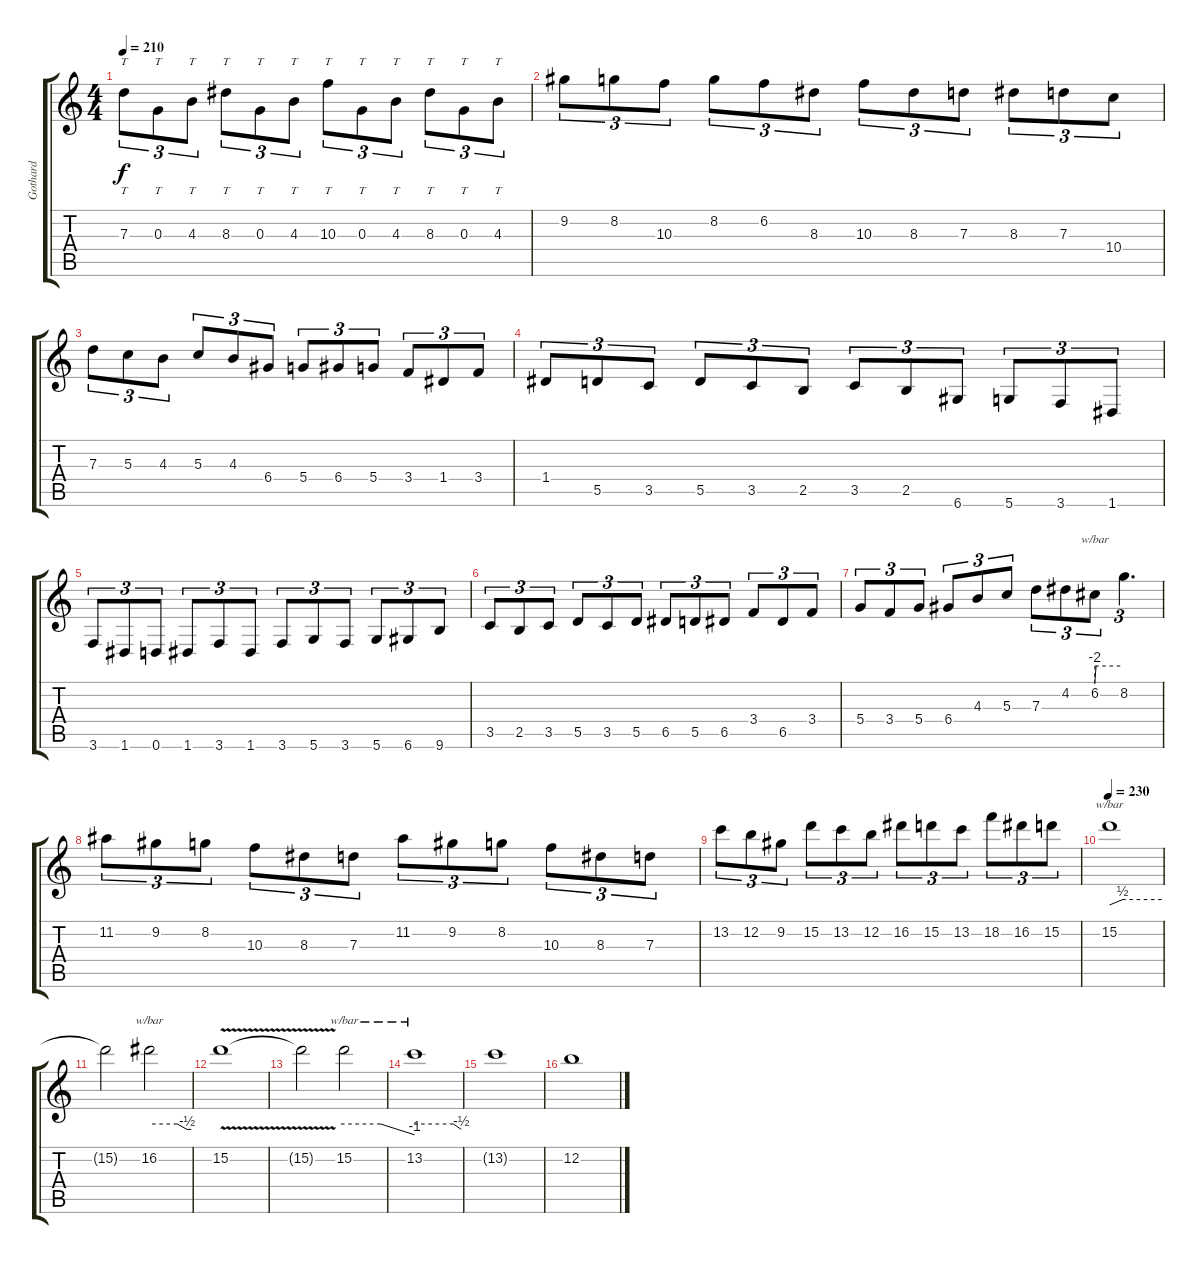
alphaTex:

\track ("Gothard" "Gothard") {instrument overdrivenguitar}
\staff {score tabs}
\tuning (E4 B3 G3 D3 A2 D2) {hide}
\ts (4 4)
\tempo 210
\clef g2
\ks c
7.3.8{tt tu (3 2) dy f} 0.3.8{tt tu (3 2)} 4.3.8{tt tu (3 2)} 8.3.8{tt tu (3 2)} 0.3.8{tt tu (3 2)} 4.3.8{tt tu (3 2)} 10.3.8{tt tu (3 2)} 0.3.8{tt tu (3 2)} 4.3.8{tt tu (3 2)} 8.3.8{tt tu (3 2)} 0.3.8{tt tu (3 2)} 4.3.8{tt tu (3 2)} |
9.2.8{tu (3 2)} 8.2.8{tu (3 2)} 10.3.8{tu (3 2)} 8.2.8{tu (3 2)} 6.2.8{tu (3 2)} 8.3.8{tu (3 2)} 10.3.8{tu (3 2)} 8.3.8{tu (3 2)} 7.3.8{tu (3 2)} 8.3.8{tu (3 2)} 7.3.8{tu (3 2)} 10.4.8{tu (3 2)} |
7.3.8{tu (3 2)} 5.3.8{tu (3 2)} 4.3.8{tu (3 2)} 5.3.8{tu (3 2)} 4.3.8{tu (3 2)} 6.4.8{tu (3 2)} 5.4.8{tu (3 2)} 6.4.8{tu (3 2)} 5.4.8{tu (3 2)} 3.4.8{tu (3 2)} 1.4.8{tu (3 2)} 3.4.8{tu (3 2)} |
1.4.8{tu (3 2)} 5.5.8{tu (3 2)} 3.5.8{tu (3 2)} 5.5.8{tu (3 2)} 3.5.8{tu (3 2)} 2.5.8{tu (3 2)} 3.5.8{tu (3 2)} 2.5.8{tu (3 2)} 6.6.8{tu (3 2)} 5.6.8{tu (3 2)} 3.6.8{tu (3 2)} 1.6.8{tu (3 2)} |
3.6.8{tu (3 2)} 1.6.8{tu (3 2)} 0.6.8{tu (3 2)} 1.6.8{tu (3 2)} 3.6.8{tu (3 2)} 1.6.8{tu (3 2)} 3.6.8{tu (3 2)} 5.6.8{tu (3 2)} 3.6.8{tu (3 2)} 5.6.8{tu (3 2)} 6.6.8{tu (3 2)} 9.6.8{tu (3 2)} |
3.5.8{tu (3 2)} 2.5.8{tu (3 2)} 3.5.8{tu (3 2)} 5.5.8{tu (3 2)} 3.5.8{tu (3 2)} 5.5.8{tu (3 2)} 6.5.8{tu (3 2)} 5.5.8{tu (3 2)} 6.5.8{tu (3 2)} 3.4.8{tu (3 2)} 6.5.8{tu (3 2)} 3.4.8{tu (3 2)} |
5.4.8{tu (3 2)} 3.4.8{tu (3 2)} 5.4.8{tu (3 2)} 6.4.8{tu (3 2)} 4.3.8{tu (3 2)} 5.3.8{tu (3 2)} 7.3.8{tu (3 2)} 4.2.8{tu (3 2)} 6.2.8{tu (3 2) tbe (custom default 0 -8 3 0 60 0)} 8.2.4{d tu (3 2)} |
11.2.8{tu (3 2)} 9.2.8{tu (3 2)} 8.2.8{tu (3 2)} 10.3.8{tu (3 2)} 8.3.8{tu (3 2)} 7.3.8{tu (3 2)} 11.2.8{tu (3 2)} 9.2.8{tu (3 2)} 8.2.8{tu (3 2)} 10.3.8{tu (3 2)} 8.3.8{tu (3 2)} 7.3.8{tu (3 2)} |
13.2.8{tu (3 2)} 12.2.8{tu (3 2)} 9.2.8{tu (3 2)} 15.2.8{tu (3 2)} 13.2.8{tu (3 2)} 12.2.8{tu (3 2)} 16.2.8{tu (3 2)} 15.2.8{tu (3 2)} 13.2.8{tu (3 2)} 18.2.8{tu (3 2)} 16.2.8{tu (3 2)} 15.2.8{tu (3 2)} |
\tempo 230
15.2.1{tbe (custom default 0 0 15 2 60 2)} |
15.2{t}.2 16.2.2{tbe (custom default 0 0 40 0 54 -2 60 -2)} |
15.2{v}.1 |
15.2{t}.2 15.2.2{tbe (custom default 0 0 31 0 60 -4)} |
13.2.1{tbe (custom default 0 0 50 0 60 -2)} |
13.2{t}.1 |
12.2.1
